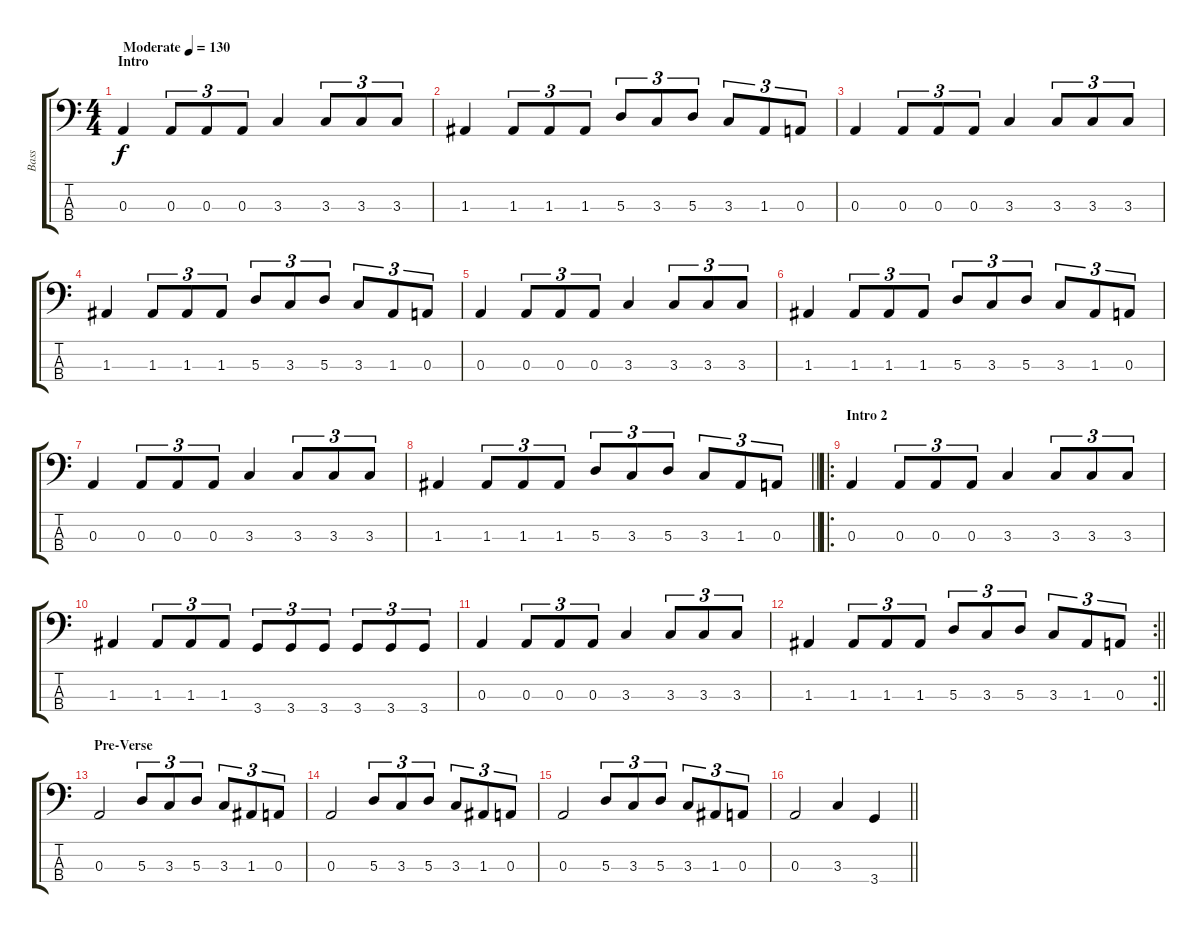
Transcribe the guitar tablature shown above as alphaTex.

\track ("Bass" "Bass") {instrument electricbassfinger}
\staff {score tabs}
\tuning (G2 D2 A1 E1) {hide}
\ts (4 4)
\section ("" "Intro")
\tempo (130 "Moderate")
\clef f4
\ks c
0.3.4{dy f instrument electricbassfinger} 0.3.8{tu (3 2)} 0.3.8{tu (3 2)} 0.3.8{tu (3 2)} 3.3.4 3.3.8{tu (3 2)} 3.3.8{tu (3 2)} 3.3.8{tu (3 2)} |
1.3.4 1.3.8{tu (3 2)} 1.3.8{tu (3 2)} 1.3.8{tu (3 2)} 5.3.8{tu (3 2)} 3.3.8{tu (3 2)} 5.3.8{tu (3 2)} 3.3.8{tu (3 2)} 1.3.8{tu (3 2)} 0.3.8{tu (3 2)} |
0.3.4 0.3.8{tu (3 2)} 0.3.8{tu (3 2)} 0.3.8{tu (3 2)} 3.3.4 3.3.8{tu (3 2)} 3.3.8{tu (3 2)} 3.3.8{tu (3 2)} |
1.3.4 1.3.8{tu (3 2)} 1.3.8{tu (3 2)} 1.3.8{tu (3 2)} 5.3.8{tu (3 2)} 3.3.8{tu (3 2)} 5.3.8{tu (3 2)} 3.3.8{tu (3 2)} 1.3.8{tu (3 2)} 0.3.8{tu (3 2)} |
0.3.4 0.3.8{tu (3 2)} 0.3.8{tu (3 2)} 0.3.8{tu (3 2)} 3.3.4 3.3.8{tu (3 2)} 3.3.8{tu (3 2)} 3.3.8{tu (3 2)} |
1.3.4 1.3.8{tu (3 2)} 1.3.8{tu (3 2)} 1.3.8{tu (3 2)} 5.3.8{tu (3 2)} 3.3.8{tu (3 2)} 5.3.8{tu (3 2)} 3.3.8{tu (3 2)} 1.3.8{tu (3 2)} 0.3.8{tu (3 2)} |
0.3.4 0.3.8{tu (3 2)} 0.3.8{tu (3 2)} 0.3.8{tu (3 2)} 3.3.4 3.3.8{tu (3 2)} 3.3.8{tu (3 2)} 3.3.8{tu (3 2)} |
\barLineRight lightlight
1.3.4 1.3.8{tu (3 2)} 1.3.8{tu (3 2)} 1.3.8{tu (3 2)} 5.3.8{tu (3 2)} 3.3.8{tu (3 2)} 5.3.8{tu (3 2)} 3.3.8{tu (3 2)} 1.3.8{tu (3 2)} 0.3.8{tu (3 2)} |
\ro
\section ("" "Intro 2")
0.3.4 0.3.8{tu (3 2)} 0.3.8{tu (3 2)} 0.3.8{tu (3 2)} 3.3.4 3.3.8{tu (3 2)} 3.3.8{tu (3 2)} 3.3.8{tu (3 2)} |
1.3.4 1.3.8{tu (3 2)} 1.3.8{tu (3 2)} 1.3.8{tu (3 2)} 3.4.8{tu (3 2)} 3.4.8{tu (3 2)} 3.4.8{tu (3 2)} 3.4.8{tu (3 2)} 3.4.8{tu (3 2)} 3.4.8{tu (3 2)} |
0.3.4 0.3.8{tu (3 2)} 0.3.8{tu (3 2)} 0.3.8{tu (3 2)} 3.3.4 3.3.8{tu (3 2)} 3.3.8{tu (3 2)} 3.3.8{tu (3 2)} |
\rc 2
\barLineRight lightlight
1.3.4 1.3.8{tu (3 2)} 1.3.8{tu (3 2)} 1.3.8{tu (3 2)} 5.3.8{tu (3 2)} 3.3.8{tu (3 2)} 5.3.8{tu (3 2)} 3.3.8{tu (3 2)} 1.3.8{tu (3 2)} 0.3.8{tu (3 2)} |
\section ("" "Pre-Verse")
0.3.2 5.3.8{tu (3 2)} 3.3.8{tu (3 2)} 5.3.8{tu (3 2)} 3.3.8{tu (3 2)} 1.3.8{tu (3 2)} 0.3.8{tu (3 2)} |
0.3.2 5.3.8{tu (3 2)} 3.3.8{tu (3 2)} 5.3.8{tu (3 2)} 3.3.8{tu (3 2)} 1.3.8{tu (3 2)} 0.3.8{tu (3 2)} |
0.3.2 5.3.8{tu (3 2)} 3.3.8{tu (3 2)} 5.3.8{tu (3 2)} 3.3.8{tu (3 2)} 1.3.8{tu (3 2)} 0.3.8{tu (3 2)} |
\barLineRight lightlight
0.3.2 3.3.4 3.4.4
